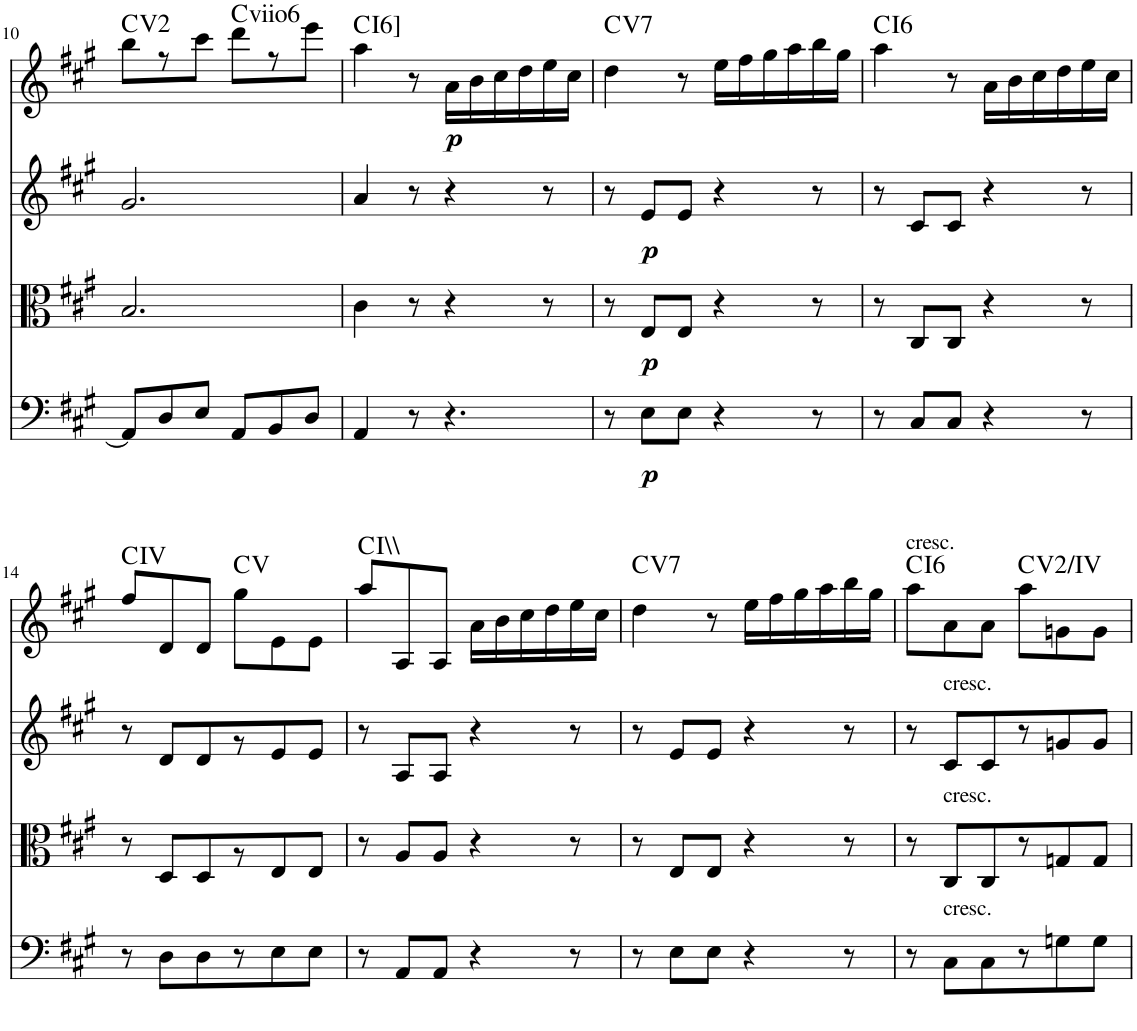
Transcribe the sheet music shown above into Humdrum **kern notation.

**kern	**dynam	**kern	**dynam	**kern	**dynam	**kern	**dynam	**harte
*part4	*part4	*part3	*part3	*part2	*part2	*part1	*part1	*part1
*staff4	*staff4	*staff3	*staff3	*staff2	*staff2	*staff1	*staff1	*
*I"Violoncello	*	*I"Viola	*	*I"Violin 2	*	*I"Violin 1	*	*
*I'Vc	*	*I'Vla	*	*I'Vln	*	*I'Vln	*	*
!!LO:PB:g=z
*clefF4	*	*clefC3	*	*clefG2	*	*clefG2	*	*
*k[f#c#g#]	*	*k[f#c#g#]	*	*k[f#c#g#]	*	*k[f#c#g#]	*	*
*A:	*	*A:	*	*A:	*	*A:	*	*
*M6/8	*	*M6/8	*	*M6/8	*	*M6/8	*	*
=10	=10	=10	=10	=10	=10	=10	=10	=10
8AA/L]	.	2.B/	.	2.g#/	.	8bb\L	.	C:maj(2)
8D/	.	.	.	.	.	8r	.	.
8E/J	.	.	.	.	.	8ccc#\J	.	.
!	!	!	!	!	!	!	!	!LO:H:kt=viio
8AA/L	.	.	.	.	.	8ddd\L	.	.
8BB/	.	.	.	.	.	8r	.	.
8D/J	.	.	.	.	.	8eee\J	.	.
=11	=11	=11	=11	=11	=11	=11	=11	=11
!	!	!	!	!	!	!	!	!LO:H:kt=6
4AA/	.	4c#\	.	4a/	.	4aa\	.	C:maj6
8r	.	8r	.	8r	.	8r	.	.
!	!	!	!	!	!	!	!LO:DY:b	!
4.r	.	4r	.	4r	.	16a\LL	p	.
.	.	.	.	.	.	16b\	.	.
.	.	.	.	.	.	16cc#\	.	.
.	.	.	.	.	.	16dd\	.	.
.	.	8r	.	8r	.	16ee\	.	.
.	.	.	.	.	.	16cc#\JJ	.	.
=12	=12	=12	=12	=12	=12	=12	=12	=12
!	!	!	!	!	!	!	!	!LO:H:kt=7
8r	.	8r	.	8r	.	4dd\	.	C:7
!	!LO:DY:b	!	!LO:DY:b	!	!LO:DY:b	!	!	!
8E\L	p	8E/L	p	8e/L	p	.	.	.
8E\J	.	8E/J	.	8e/J	.	8r	.	.
4r	.	4r	.	4r	.	16ee\LL	.	.
.	.	.	.	.	.	16ff#\	.	.
.	.	.	.	.	.	16gg#\	.	.
.	.	.	.	.	.	16aa\	.	.
8r	.	8r	.	8r	.	16bb\	.	.
.	.	.	.	.	.	16gg#\JJ	.	.
=13	=13	=13	=13	=13	=13	=13	=13	=13
!	!	!	!	!	!	!	!	!LO:H:kt=6
8r	.	8r	.	8r	.	4aa\	.	C:maj6
8C#/L	.	8C#/L	.	8c#/L	.	.	.	.
8C#/J	.	8C#/J	.	8c#/J	.	8r	.	.
4r	.	4r	.	4r	.	16a\LL	.	.
.	.	.	.	.	.	16b\	.	.
.	.	.	.	.	.	16cc#\	.	.
.	.	.	.	.	.	16dd\	.	.
8r	.	8r	.	8r	.	16ee\	.	.
.	.	.	.	.	.	16cc#\JJ	.	.
!!LO:LB:g=z
=14	=14	=14	=14	=14	=14	=14	=14	=14
8r	.	8r	.	8r	.	8ff#/L	.	C:maj
8D\L	.	8D/L	.	8d/L	.	8d/	.	.
8D\	.	8D/	.	8d/	.	8d/J	.	.
8r	.	8r	.	8r	.	8gg#\L	.	C:maj
8E\	.	8E/	.	8e/	.	8e\	.	.
8E\J	.	8E/J	.	8e/J	.	8e\J	.	.
=15	=15	=15	=15	=15	=15	=15	=15	=15
8r	.	8r	.	8r	.	8aa/L	.	C:maj
8AA/L	.	8A/L	.	8A/L	.	8A/	.	.
8AA/J	.	8A/J	.	8A/J	.	8A/J	.	.
4r	.	4r	.	4r	.	16a\LL	.	.
.	.	.	.	.	.	16b\	.	.
.	.	.	.	.	.	16cc#\	.	.
.	.	.	.	.	.	16dd\	.	.
8r	.	8r	.	8r	.	16ee\	.	.
.	.	.	.	.	.	16cc#\JJ	.	.
=16	=16	=16	=16	=16	=16	=16	=16	=16
!	!	!	!	!	!	!	!	!LO:H:kt=7
8r	.	8r	.	8r	.	4dd\	.	C:7
8E\L	.	8E/L	.	8e/L	.	.	.	.
8E\J	.	8E/J	.	8e/J	.	8r	.	.
4r	.	4r	.	4r	.	16ee\LL	.	.
.	.	.	.	.	.	16ff#\	.	.
.	.	.	.	.	.	16gg#\	.	.
.	.	.	.	.	.	16aa\	.	.
8r	.	8r	.	8r	.	16bb\	.	.
.	.	.	.	.	.	16gg#\JJ	.	.
=17	=17	=17	=17	=17	=17	=17	=17	=17
!	!	!	!	!	!	!LO:TX:a:t=cresc.	!	!LO:H:kt=6
8r	.	8r	.	8r	.	8aa\L	.	C:maj6
!	!	!	!	!LO:TX:a:t=cresc.	!	!	!	!
!	!	!LO:TX:a:t=cresc.	!	!	!	!	!	!
!LO:TX:a:t=cresc.	!	!	!	!	!	!	!	!
8C#\L	.	8C#/L	.	8c#/L	.	8a\	.	.
8C#\	.	8C#/	.	8c#/	.	8a\J	.	.
!	!	!	!	!	!	!	!	!LO:H:kt=2/
8r	.	8r	.	8r	.	8aa\L	.	C:maj
8Gn\	.	8Gn/	.	8gn/	.	8gn\	.	.
8G\J	.	8G/J	.	8g/J	.	8g\J	.	.
=	=	=	=	=	=	=	=	=
*-	*-	*-	*-	*-	*-	*-	*-	*-
